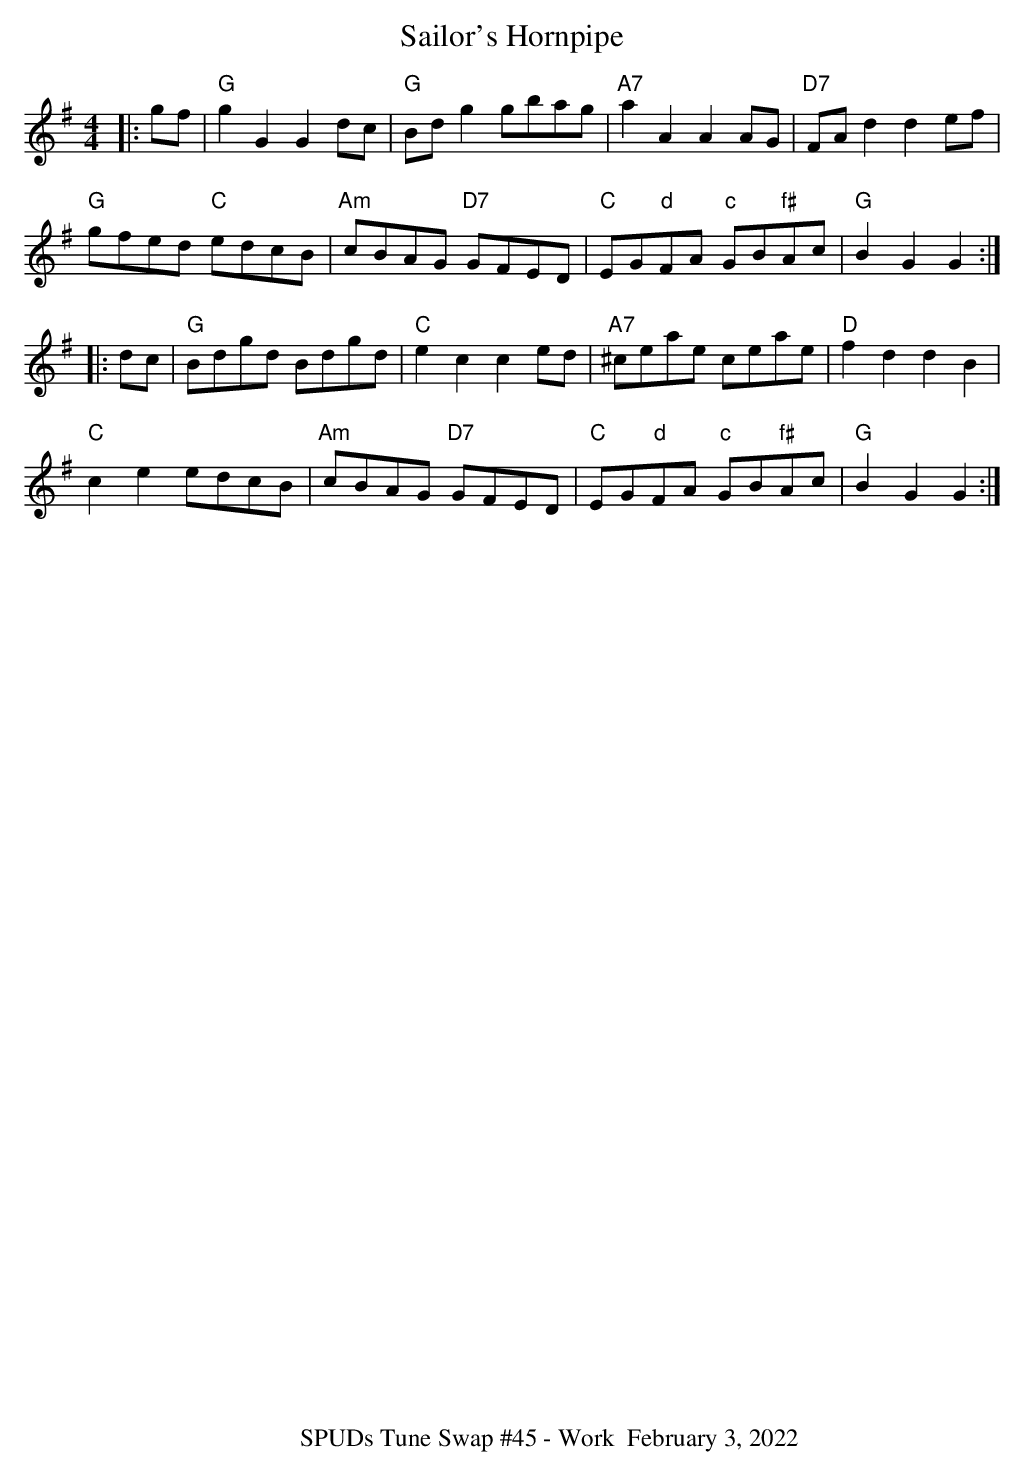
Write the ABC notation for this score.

X:1
T:Sailor's Hornpipe
M:4/4
L:1/4
K:G
|:g/2f/2|"G"gG Gd/2c/2|"G"B/2d/2g g/2b/2a/2g/2|"A7"aA AA/2G/2|\
"D7"F/2A/2d de/2f/2|
"G"g/2f/2e/2d/2 "C"e/2d/2c/2B/2|"Am"c/2B/2A/2G/2 "D7"G/2F/2E/2D/2|\
"C"E/2G/2"d"F/2A/2 "c"G/2B/2"f#"A/2c/2|"G"BG G:|
|:d/2c/2|"G"B/2d/2g/2d/2 B/2d/2g/2d/2|"C"ec ce/2d/2|\
"A7"^c/2e/2a/2e/2 c/2e/2a/2e/2|"D"fd dB|
"C"ce e/2d/2c/2B/2|"Am"c/2B/2A/2G/2 "D7"G/2F/2E/2D/2|\
"C"E/2G/2"d"F/2A/2 "c"G/2B/2"f#"A/2c/2|"G"BG G:|
